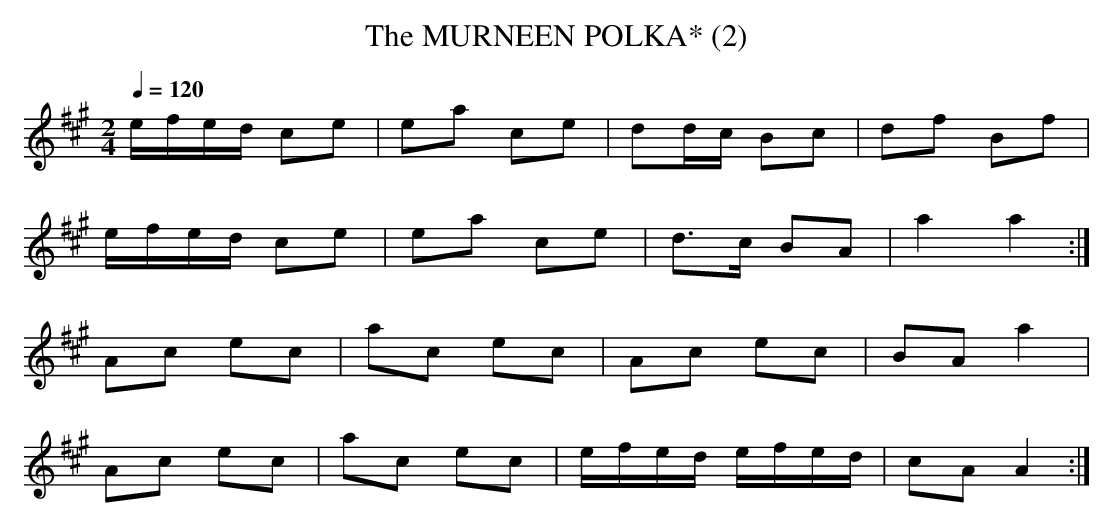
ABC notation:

X:1
T:MURNEEN POLKA* (2), The
M:2/4
L:1/8
Q:1/4=120
K:A
e/f/e/d/ ce|ea ce|dd/c/ Bc|df Bf|
e/f/e/d/ ce|ea ce|d>c BA| a2a2 :|
Ac ec|ac ec|Ac ec|BA a2|
Ac ec|ac ec|e/f/e/d/ e/f/e/d/|cA A2 :|
